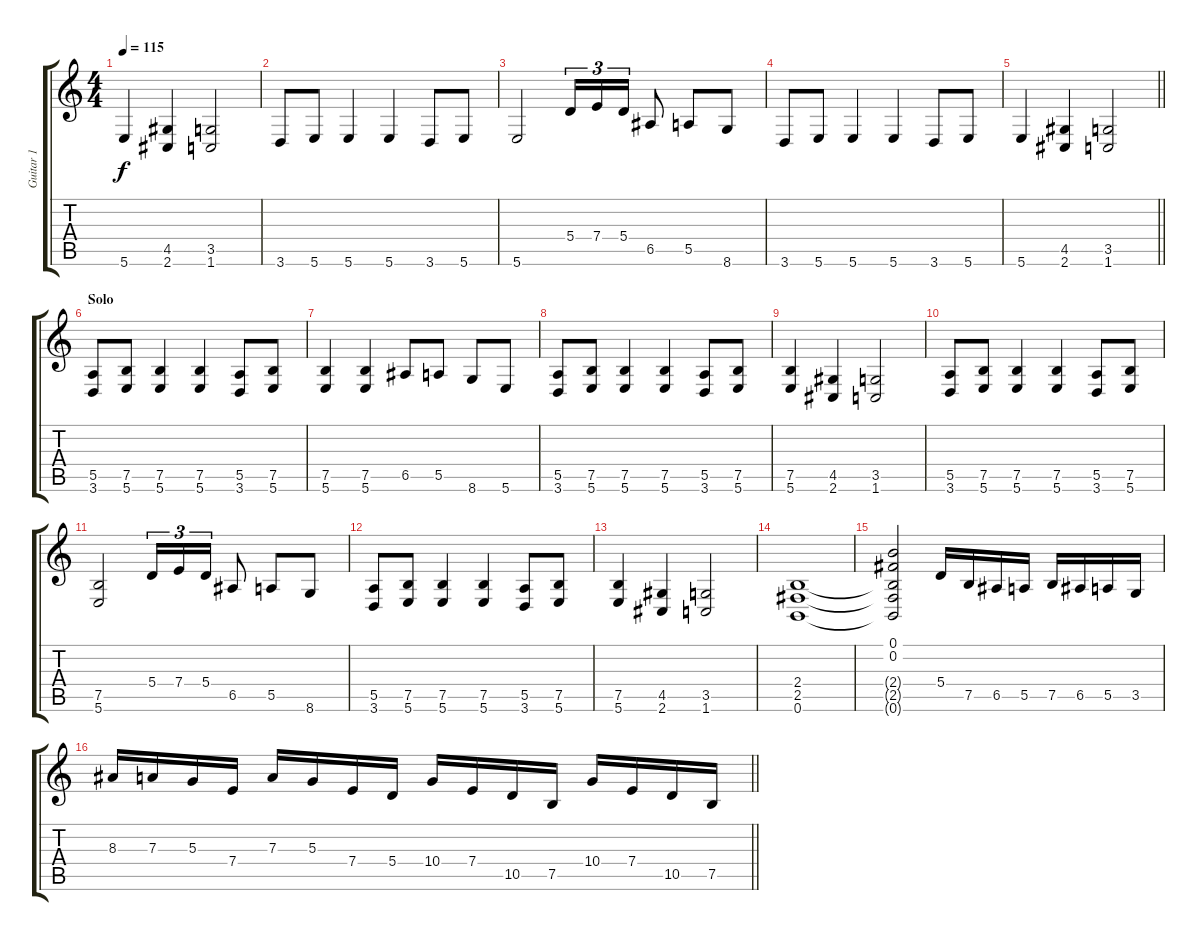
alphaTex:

\track ("Guitar 1" "Guitar 1") {instrument overdrivenguitar}
\staff {score tabs}
\tuning (B3 Gb3 D3 A2 E2 B1) {hide}
\ts (4 4)
\tempo 115
\clef g2
\ks c
5.6.4{dy f} (4.5 2.6).4 (3.5 1.6).2 |
3.6.8 5.6.8 5.6.4 5.6.4 3.6.8 5.6.8 |
5.6.2 5.4.16{tu (3 2)} 7.4.16{tu (3 2)} 5.4.16{tu (3 2)} 6.5.8 5.5.8 8.6.8 |
3.6.8 5.6.8 5.6.4 5.6.4 3.6.8 5.6.8 |
\barLineRight lightlight
5.6.4 (4.5 2.6).4 (3.5 1.6).2 |
\section ("" "Solo")
(5.5 3.6).8 (7.5 5.6).8 (7.5 5.6).4 (7.5 5.6).4 (5.5 3.6).8 (7.5 5.6).8 |
(7.5 5.6).4 (7.5 5.6).4 6.5.8 5.5.8 8.6.8 5.6.8 |
(5.5 3.6).8 (7.5 5.6).8 (7.5 5.6).4 (7.5 5.6).4 (5.5 3.6).8 (7.5 5.6).8 |
(7.5 5.6).4 (4.5 2.6).4 (3.5 1.6).2 |
(5.5 3.6).8 (7.5 5.6).8 (7.5 5.6).4 (7.5 5.6).4 (5.5 3.6).8 (7.5 5.6).8 |
(7.5 5.6).2 5.4.16{tu (3 2)} 7.4.16{tu (3 2)} 5.4.16{tu (3 2)} 6.5.8 5.5.8 8.6.8 |
(5.5 3.6).8 (7.5 5.6).8 (7.5 5.6).4 (7.5 5.6).4 (5.5 3.6).8 (7.5 5.6).8 |
(7.5 5.6).4 (4.5 2.6).4 (3.5 1.6).2 |
(2.4 2.5 0.6).1 |
(0.1 0.2 2.4{t} 2.5{t} 0.6{t}).2 5.4.16 7.5.16 6.5.16 5.5.16 7.5.16 6.5.16 5.5.16 3.5.16 |
\barLineRight lightlight
8.3.16 7.3.16 5.3.16 7.4.16 7.3.16 5.3.16 7.4.16 5.4.16 10.4.16 7.4.16 10.5.16 7.5.16 10.4.16 7.4.16 10.5.16 7.5.16
